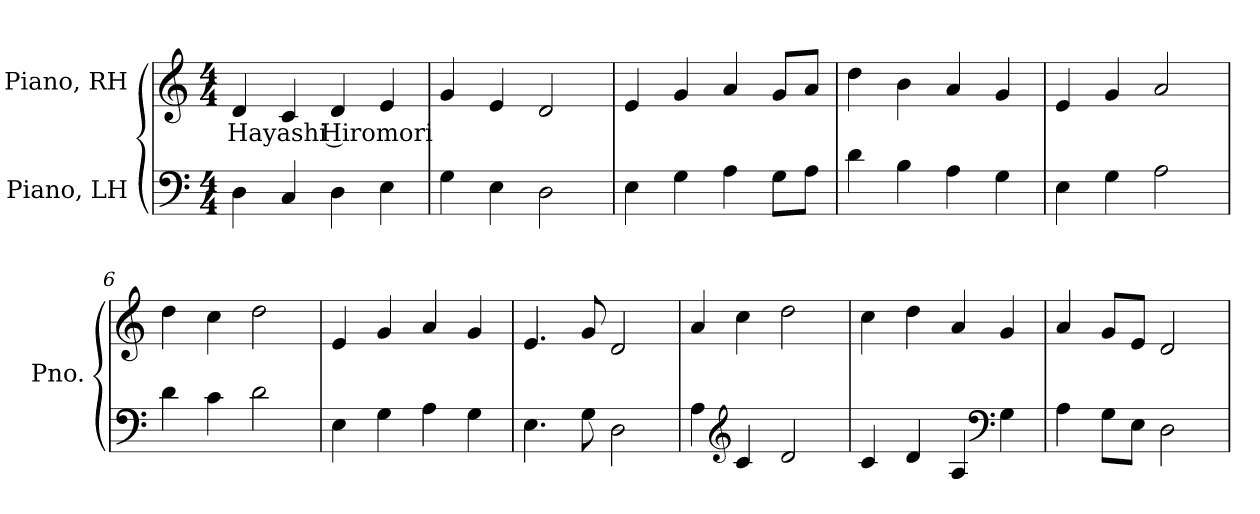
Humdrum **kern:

**kern	**kern	**text
*part2	*part1	*part1
*staff2	*staff1	*staff1
*I"Piano, LH	*I"Piano, RH	*
*I'Pno.	*I'Pno.	*
*clefF4	*clefG2	*
*k[]	*k[]	*
*M4/4	*M4/4	*
*MM82	*MM82	*
=1	=1	=1
!	!	!LO:LY:b
4D\	4d/	Hayashi Hiromori
4C/	4c/	.
4D\	4d/	.
4E\	4e/	.
=2	=2	=2
4G\	4g/	.
4E\	4e/	.
2D\	2d/	.
=3	=3	=3
4E\	4e/	.
4G\	4g/	.
4A\	4a/	.
8G\L	8g/L	.
8A\J	8a/J	.
=4	=4	=4
4d\	4dd\	.
4B\	4b\	.
4A\	4a/	.
4G\	4g/	.
=5	=5	=5
4E\	4e/	.
4G\	4g/	.
2A\	2a/	.
=6	=6	=6
4d\	4dd\	.
4c\	4cc\	.
2d\	2dd\	.
!!LO:LB:g=z
=7	=7	=7
4E\	4e/	.
4G\	4g/	.
4A\	4a/	.
4G\	4g/	.
=8	=8	=8
4.E\	4.e/	.
8G\	8g/	.
2D\	2d/	.
=9	=9	=9
4A\	4a/	.
*clefG2	*	*
4c/	4cc\	.
2d/	2dd\	.
=10	=10	=10
4c/	4cc\	.
4d/	4dd\	.
4A/	4a/	.
*clefF4	*	*
4G\	4g/	.
=11	=11	=11
4A\	4a/	.
8G\L	8g/L	.
8E\J	8e/J	.
2D\	2d/	.
=	=	=
*-	*-	*-
